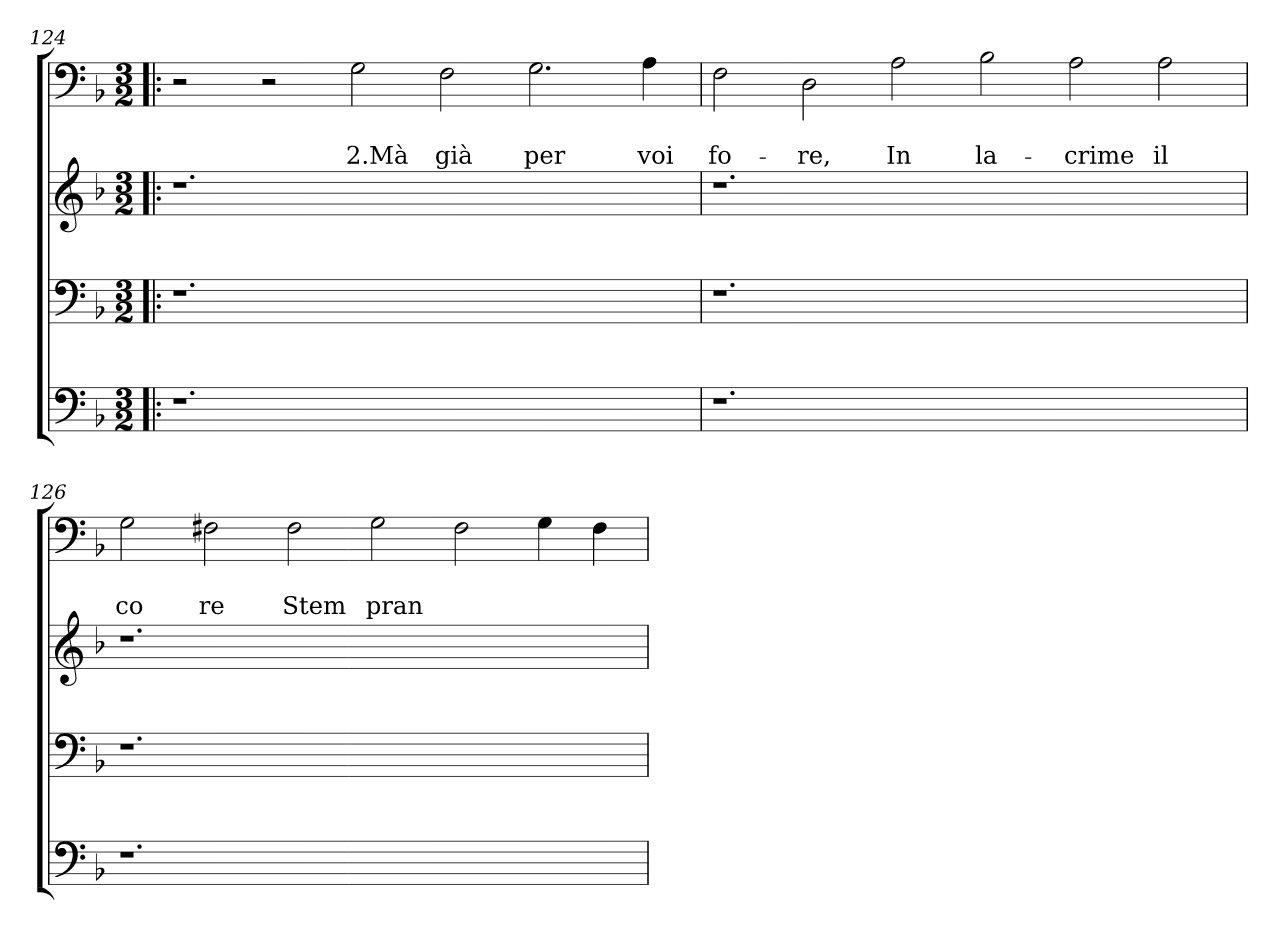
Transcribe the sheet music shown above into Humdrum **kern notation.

**kern	**kern	**kern	**kern	**text	**text
*part4	*part3	*part2	*part1	*part1	*part1
*staff4	*staff3	*staff2	*staff1	*staff1	*staff1
*clefF4	*clefF4	*clefG2	*clefF4	*	*
*k[b-]	*k[b-]	*k[b-]	*k[b-]	*	*
*F:	*F:	*F:	*F:	*	*
*M3/2	*M3/2	*M3/2	*M3/2	*	*
=124!|:	=124!|:	=124!|:	=124!|:	=124!|:	=124!|:
1.r	1.r	1.r	2r	.	.
.	.	.	2r	.	.
!	!	!	!	!	!LO:LY:b
.	.	.	2G\	.	2.Mà
!	!	!	!	!	!LO:LY:b
1.ryy	1.ryy	1.ryy	2F\	.	già
!	!	!	!	!	!LO:LY:b
.	.	.	2.G\	.	per
!	!	!	!	!	!LO:LY:b
.	.	.	4A\	.	voi
=125	=125	=125	=125	=125	=125
!	!	!	!	!	!LO:LY:b
1.r	1.r	1.r	2F\	.	fo-
!	!	!	!	!	!LO:LY:b
.	.	.	2D\	.	-re,
!	!	!	!	!	!LO:LY:b
.	.	.	2A\	.	In
!	!	!	!	!	!LO:LY:b
1.ryy	1.ryy	1.ryy	2B-\	.	la-
!	!	!	!	!	!LO:LY:b
.	.	.	2A\	.	-crime
!	!	!	!	!	!LO:LY:b
.	.	.	2A\	.	il
!!LO:LB:g=z
=126	=126	=126	=126	=126	=126
!	!	!	!	!	!LO:LY:b
1.r	1.r	1.r	2G\	.	co
!	!	!	!	!	!LO:LY:b
.	.	.	2F#X\	.	re
!	!	!	!	!	!LO:LY:b
.	.	.	2F#\	.	Stem
!	!	!	!	!	!LO:LY:b
1.ryy	1.ryy	1.ryy	2G\	.	pran
.	.	.	2F#\	.	.
.	.	.	4G\	.	.
.	.	.	4F#\	.	.
=	=	=	=	=	=
*-	*-	*-	*-	*-	*-
